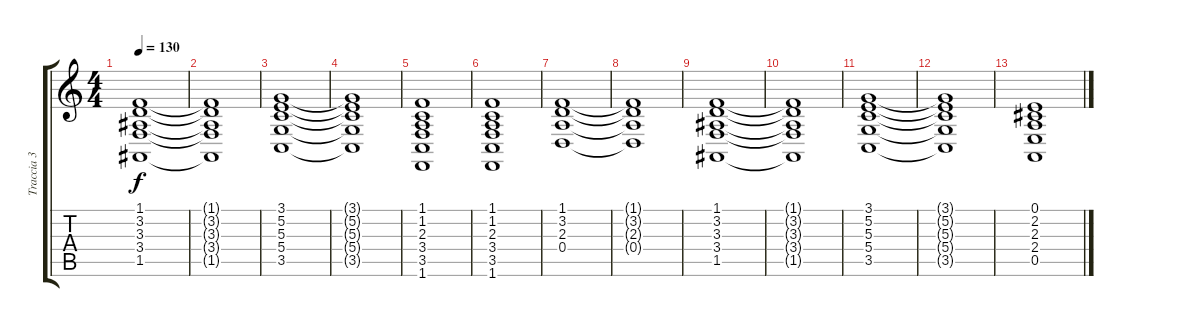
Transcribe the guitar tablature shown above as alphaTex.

\track ("Traccia 3" "Traccia 3") {instrument stringensemble1}
\staff {score tabs}
\tuning (E4 B3 G3 D3 A2 E2) {hide}
\ts (4 4)
\tempo 130
\clef g2
\ks c
(1.1 3.2 3.3 3.4 1.5).1{dy f} |
(1.1{t} 3.2{t} 3.3{t} 3.4{t} 1.5{t}).1 |
(3.1 5.2 5.3 5.4 3.5).1 |
(3.1{t} 5.2{t} 5.3{t} 5.4{t} 3.5{t}).1 |
(1.1 1.2 2.3 3.4 3.5 1.6).1 |
(1.1 1.2 2.3 3.4 3.5 1.6).1 |
(1.1 3.2 2.3 0.4).1{volume 5} |
(1.1{t} 3.2{t} 2.3{t} 0.4{t}).1 |
(1.1 3.2 3.3 3.4 1.5).1 |
(1.1{t} 3.2{t} 3.3{t} 3.4{t} 1.5{t}).1 |
(3.1 5.2 5.3 5.4 3.5).1 |
(3.1{t} 5.2{t} 5.3{t} 5.4{t} 3.5{t}).1 |
(0.1 2.2 2.3 2.4 0.5).1
